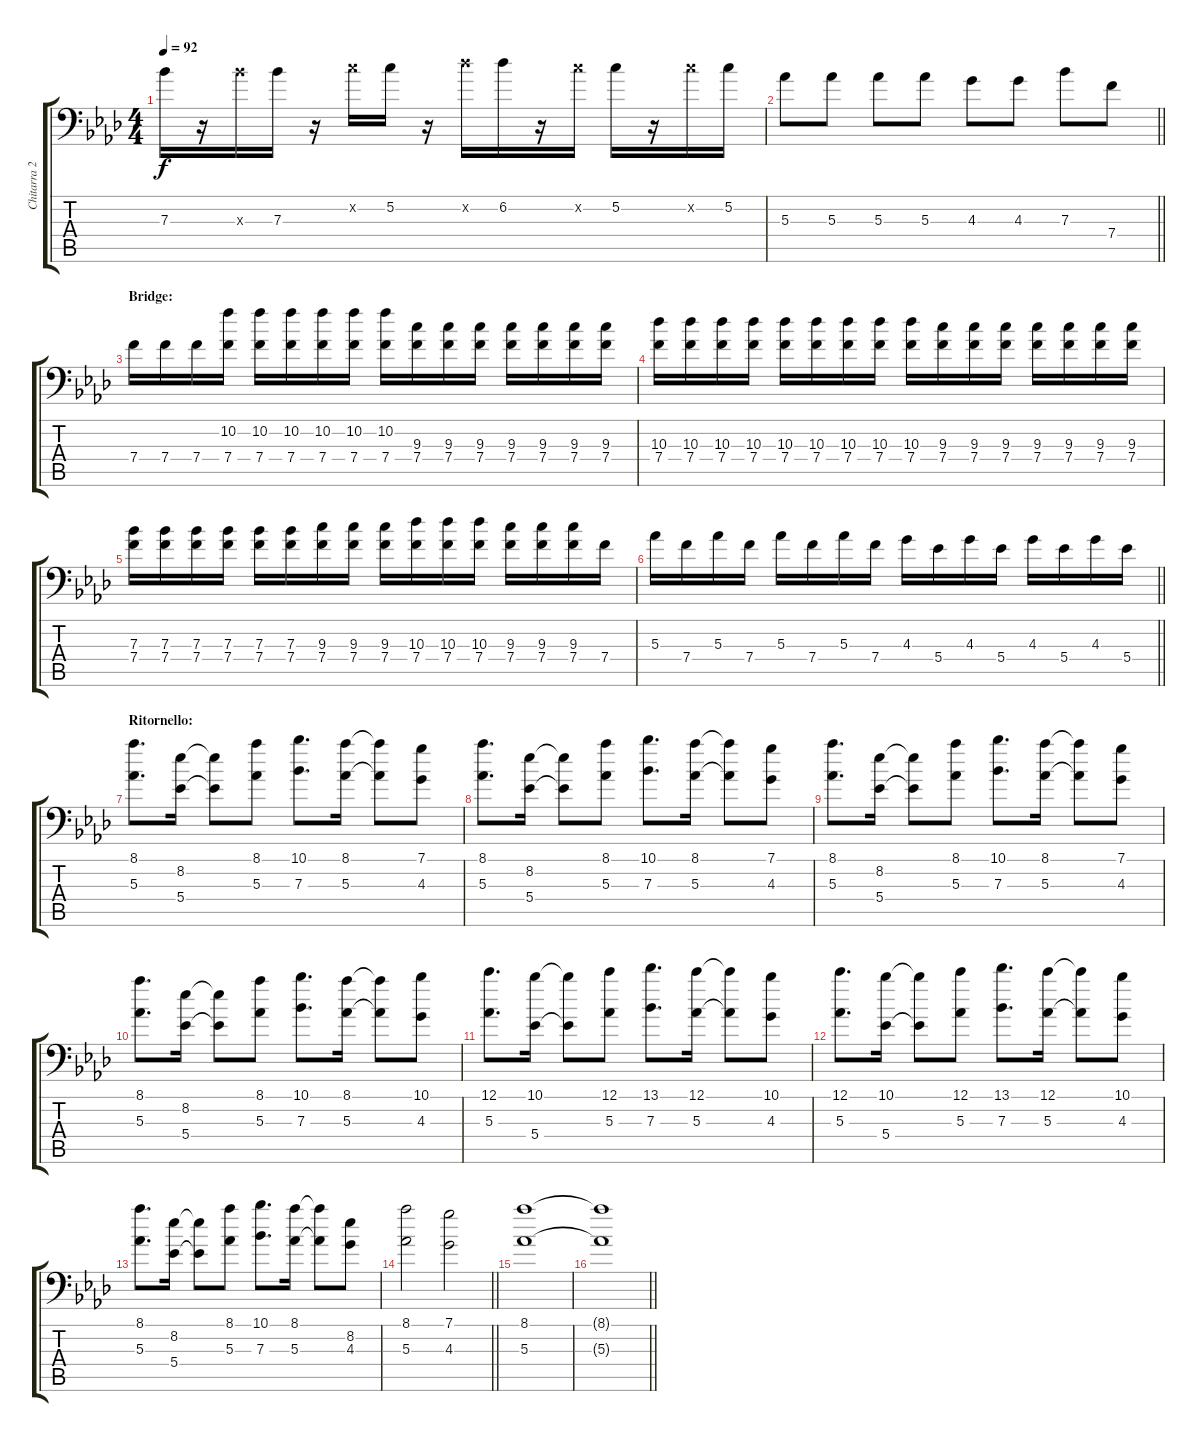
\track ("Chitarra 2" "Chitarra 2") {instrument overdrivenguitar}
\staff {score tabs}
\tuning (C4 G3 Eb3 Bb2 F2 Bb1) {hide}
\ts (4 4)
\tempo 92
\clef f4
\ks fminor
7.3.16{dy f} r.16 7.3{x}.16 7.3.16 r.16 5.2{x}.16 5.2.16 r.16 6.2{x}.16 6.2.16 r.16 5.2{x}.16 5.2.16 r.16 5.2{x}.16 5.2.16 |
\barLineRight lightlight
5.3.8 5.3.8 5.3.8 5.3.8 4.3.8 4.3.8 7.3.8 7.4.8 |
\section ("" "Bridge:")
7.4.16{volume 12} 7.4.16 7.4.16 (10.2 7.4).16 (10.2 7.4).16 (10.2 7.4).16 (10.2 7.4).16 (10.2 7.4).16 (10.2 7.4).16 (9.3 7.4).16 (9.3 7.4).16 (9.3 7.4).16 (9.3 7.4).16 (9.3 7.4).16 (9.3 7.4).16 (9.3 7.4).16 |
(10.3 7.4).16 (10.3 7.4).16 (10.3 7.4).16 (10.3 7.4).16 (10.3 7.4).16 (10.3 7.4).16 (10.3 7.4).16 (10.3 7.4).16 (10.3 7.4).16 (9.3 7.4).16 (9.3 7.4).16 (9.3 7.4).16 (9.3 7.4).16 (9.3 7.4).16 (9.3 7.4).16 (9.3 7.4).16 |
(7.3 7.4).16 (7.3 7.4).16 (7.3 7.4).16 (7.3 7.4).16 (7.3 7.4).16 (7.3 7.4).16 (9.3 7.4).16 (9.3 7.4).16 (9.3 7.4).16 (10.3 7.4).16 (10.3 7.4).16 (10.3 7.4).16 (9.3 7.4).16 (9.3 7.4).16 (9.3 7.4).16 7.4.16 |
\barLineRight lightlight
5.3.16 7.4.16 5.3.16 7.4.16 5.3.16 7.4.16 5.3.16 7.4.16 4.3.16 5.4.16 4.3.16 5.4.16 4.3.16 5.4.16 4.3.16 5.4.16 |
\section ("" "Ritornello:")
(8.1 5.3).8{d volume 13} (8.2 5.4).16 (8.2{t} 5.4{t}).8 (8.1 5.3).8 (10.1 7.3).8{d} (8.1 5.3).16 (8.1{t} 5.3{t}).8 (7.1 4.3).8 |
(8.1 5.3).8{d} (8.2 5.4).16 (8.2{t} 5.4{t}).8 (8.1 5.3).8 (10.1 7.3).8{d} (8.1 5.3).16 (8.1{t} 5.3{t}).8 (7.1 4.3).8 |
(8.1 5.3).8{d} (8.2 5.4).16 (8.2{t} 5.4{t}).8 (8.1 5.3).8 (10.1 7.3).8{d} (8.1 5.3).16 (8.1{t} 5.3{t}).8 (7.1 4.3).8 |
(8.1 5.3).8{d} (8.2 5.4).16 (8.2{t} 5.4{t}).8 (8.1 5.3).8 (10.1 7.3).8{d} (8.1 5.3).16 (8.1{t} 5.3{t}).8 (10.1 4.3).8 |
(12.1 5.3).8{d} (10.1 5.4).16 (10.1{t} 5.4{t}).8 (12.1 5.3).8 (13.1 7.3).8{d} (12.1 5.3).16 (12.1{t} 5.3{t}).8 (10.1 4.3).8 |
(12.1 5.3).8{d} (10.1 5.4).16 (10.1{t} 5.4{t}).8 (12.1 5.3).8 (13.1 7.3).8{d} (12.1 5.3).16 (12.1{t} 5.3{t}).8 (10.1 4.3).8 |
(8.1 5.3).8{d} (8.2 5.4).16 (8.2{t} 5.4{t}).8 (8.1 5.3).8 (10.1 7.3).8{d} (8.1 5.3).16 (8.1{t} 5.3{t}).8 (8.2 4.3).8 |
\barLineRight lightlight
(8.1 5.3).2 (7.1 4.3).2 |
(8.1 5.3).1 |
\barLineRight lightlight
(8.1{t} 5.3{t}).1
